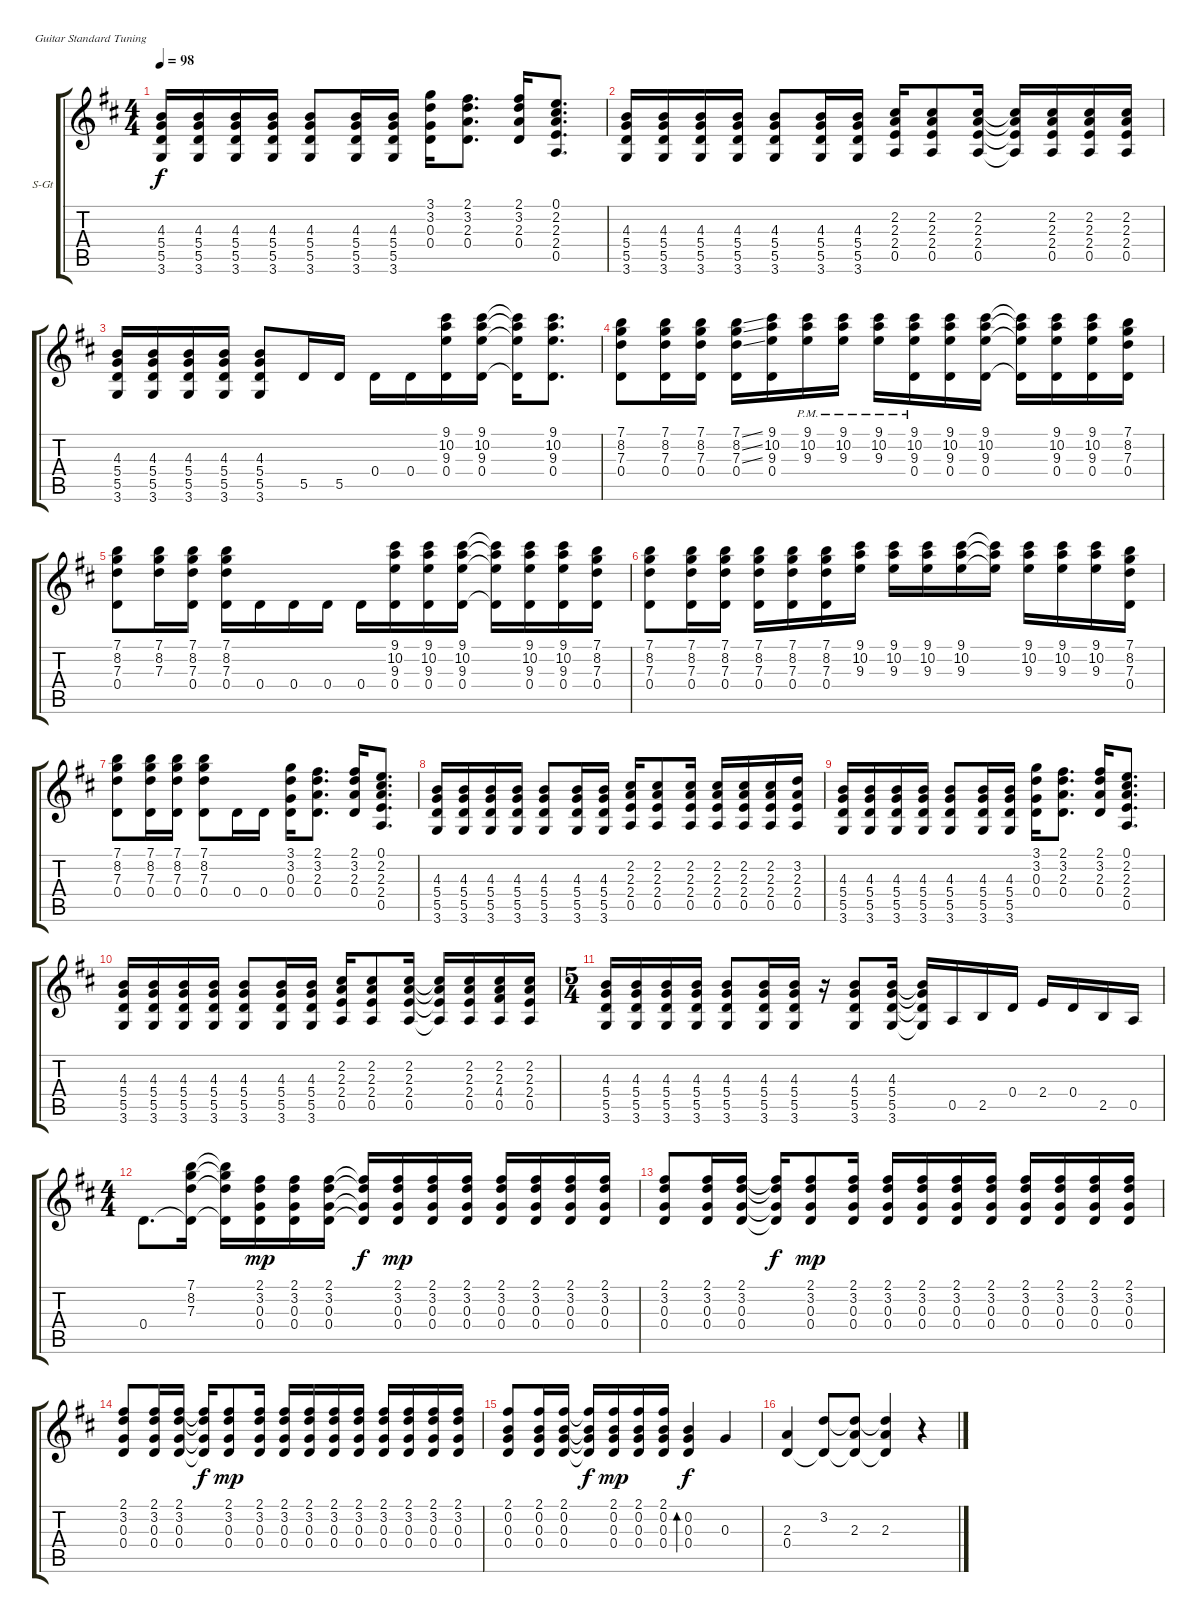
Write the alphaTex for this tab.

\bracketExtendMode groupsimilarinstruments
\firstSystemTrackNameOrientation horizontal
\otherSystemsTrackNameOrientation horizontal
\track ("Acoustic Gtr 1" "S-Gt") {instrument acousticguitarsteel}
\staff {score tabs}
\tuning (E4 B3 G3 D3 A2 E2)
\ts (4 4)
\tempo 98
\clef g2
\ks d
(4.3 5.4 5.5 3.6).16{dy f} (4.3 5.4 5.5 3.6).16 (4.3 5.4 5.5 3.6).16 (4.3 5.4 5.5 3.6).16 (4.3 5.4 5.5 3.6).8 (4.3 5.4 5.5 3.6).16 (4.3 5.4 5.5 3.6).16 (3.1 3.2 0.3 0.4).16 (2.1 3.2 2.3 0.4).8{d} (2.1 3.2 2.3 0.4).16 (0.1 2.2 2.3 2.4 0.5).8{d} |
(4.3 5.4 5.5 3.6).16 (4.3 5.4 5.5 3.6).16 (4.3 5.4 5.5 3.6).16 (4.3 5.4 5.5 3.6).16 (4.3 5.4 5.5 3.6).8 (4.3 5.4 5.5 3.6).16 (4.3 5.4 5.5 3.6).16 (2.2 2.3 2.4 0.5).16 (2.2 2.3 2.4 0.5).8 (2.2 2.3 2.4 0.5).16 (2.2{t} 2.3{t} 2.4{t} 0.5{t}).16 (2.2 2.3 2.4 0.5).16 (2.2 2.3 2.4 0.5).16 (2.2 2.3 2.4 0.5).16 |
(4.3 5.4 5.5 3.6).16 (4.3 5.4 5.5 3.6).16 (4.3 5.4 5.5 3.6).16 (4.3 5.4 5.5 3.6).16 (4.3 5.4 5.5 3.6).8 5.5.16 5.5.16 0.4.16 0.4.16 (9.1 10.2 9.3 0.4).16 (9.1 10.2 9.3 0.4).16 (9.1{t} 10.2{t} 9.3{t} 0.4{t}).16 (9.1 10.2 9.3 0.4).8{d} |
(7.1 8.2 7.3 0.4).8 (7.1 8.2 7.3 0.4).16 (7.1 8.2 7.3 0.4).16 (7.1{ss} 8.2{ss} 7.3{ss} 0.4).16 (9.1 10.2 9.3 0.4).16 (9.1{pm} 10.2{pm} 9.3{pm}).16 (9.1{pm} 10.2{pm} 9.3{pm}).16 (9.1{pm} 10.2{pm} 9.3{pm}).16 (9.1{pm} 10.2{pm} 9.3{pm} 0.4).16 (9.1 10.2 9.3 0.4).16 (9.1 10.2 9.3 0.4).16 (9.1{t} 10.2{t} 9.3{t} 0.4{t}).16 (9.1 10.2 9.3 0.4).16 (9.1 10.2 9.3 0.4).16 (7.1 8.2 7.3 0.4).16 |
(7.1 8.2 7.3 0.4).8 (7.1 8.2 7.3).16 (7.1 8.2 7.3 0.4).16 (7.1 8.2 7.3 0.4).16 0.4.16 0.4.16 0.4.16 0.4.16 (9.1 10.2 9.3 0.4).16 (9.1 10.2 9.3 0.4).16 (9.1 10.2 9.3 0.4).16 (9.1{t} 10.2{t} 9.3{t} 0.4{t}).16 (9.1 10.2 9.3 0.4).16 (9.1 10.2 9.3 0.4).16 (7.1 8.2 7.3 0.4).16 |
(7.1 8.2 7.3 0.4).8 (7.1 8.2 7.3 0.4).16 (7.1 8.2 7.3 0.4).16 (7.1 8.2 7.3 0.4).16 (7.1 8.2 7.3 0.4).16 (7.1 8.2 7.3 0.4).16 (9.1 10.2 9.3).16 (9.1 10.2 9.3).16 (9.1 10.2 9.3).16 (9.1 10.2 9.3).16 (9.1{t} 10.2{t} 9.3{t}).16 (9.1 10.2 9.3).16 (9.1 10.2 9.3).16 (9.1 10.2 9.3).16 (7.1 8.2 7.3 0.4).16 |
(7.1 8.2 7.3 0.4).8 (7.1 8.2 7.3 0.4).16 (7.1 8.2 7.3 0.4).16 (7.1 8.2 7.3 0.4).8 0.4.16 0.4.16 (3.1 3.2 0.3 0.4).16 (2.1 3.2 2.3 0.4).8{d} (2.1 3.2 2.3 0.4).16 (0.1 2.2 2.3 2.4 0.5).8{d} |
(4.3 5.4 5.5 3.6).16 (4.3 5.4 5.5 3.6).16 (4.3 5.4 5.5 3.6).16 (4.3 5.4 5.5 3.6).16 (4.3 5.4 5.5 3.6).8 (4.3 5.4 5.5 3.6).16 (4.3 5.4 5.5 3.6).16 (2.2 2.3 2.4 0.5).16 (2.2 2.3 2.4 0.5).8 (2.2 2.3 2.4 0.5).16 (2.2 2.3 2.4 0.5).16 (2.2 2.3 2.4 0.5).16 (2.2 2.3 2.4 0.5).16 (3.2 2.3 2.4 0.5).16 |
(4.3 5.4 5.5 3.6).16 (4.3 5.4 5.5 3.6).16 (4.3 5.4 5.5 3.6).16 (4.3 5.4 5.5 3.6).16 (4.3 5.4 5.5 3.6).8 (4.3 5.4 5.5 3.6).16 (4.3 5.4 5.5 3.6).16 (3.1 3.2 0.3 0.4).16 (2.1 3.2 2.3 0.4).8{d} (2.1 3.2 2.3 0.4).16 (0.1 2.2 2.3 2.4 0.5).8{d} |
(4.3 5.4 5.5 3.6).16 (4.3 5.4 5.5 3.6).16 (4.3 5.4 5.5 3.6).16 (4.3 5.4 5.5 3.6).16 (4.3 5.4 5.5 3.6).8 (4.3 5.4 5.5 3.6).16 (4.3 5.4 5.5 3.6).16 (2.2 2.3 2.4 0.5).16 (2.2 2.3 2.4 0.5).8 (2.2 2.3 2.4 0.5).16 (2.2{t} 2.3{t} 2.4{t} 0.5{t}).16 (2.2 2.3 2.4 0.5).16 (2.2 2.3 4.4 0.5).16 (2.2 2.3 2.4 0.5).16 |
\ts (5 4)
(4.3 5.4 5.5 3.6).16 (4.3 5.4 5.5 3.6).16 (4.3 5.4 5.5 3.6).16 (4.3 5.4 5.5 3.6).16 (4.3 5.4 5.5 3.6).8 (4.3 5.4 5.5 3.6).16 (4.3 5.4 5.5 3.6).16 r.16 (4.3 5.4 5.5 3.6).8 (4.3 5.4 5.5 3.6).16 (4.3{t} 5.4{t} 5.5{t} 3.6{t}).16 0.5.16 2.5.16 0.4.16 2.4.16 0.4.16 2.5.16 0.5.16 |
\ts (4 4)
0.4.8{d} (7.1 8.2 7.3 0.4{t}).16 (7.1{t} 8.2{t} 7.3{t} 0.4{t}).16 (2.1 3.2 0.3 0.4).16{dy mp} (2.1 3.2 0.3 0.4).16 (2.1 3.2 0.3 0.4).16 (2.1{t} 3.2{t} 0.3{t} 0.4{t}).16{dy f} (2.1 3.2 0.3 0.4).16{dy mp} (2.1 3.2 0.3 0.4).16 (2.1 3.2 0.3 0.4).16 (2.1 3.2 0.3 0.4).16 (2.1 3.2 0.3 0.4).16 (2.1 3.2 0.3 0.4).16 (2.1 3.2 0.3 0.4).16 |
(2.1 3.2 0.3 0.4).8 (2.1 3.2 0.3 0.4).16 (2.1 3.2 0.3 0.4).16 (2.1{t} 3.2{t} 0.3{t} 0.4{t}).16{dy f} (2.1 3.2 0.3 0.4).8{dy mp} (2.1 3.2 0.3 0.4).16 (2.1 3.2 0.3 0.4).16 (2.1 3.2 0.3 0.4).16 (2.1 3.2 0.3 0.4).16 (2.1 3.2 0.3 0.4).16 (2.1 3.2 0.3 0.4).16 (2.1 3.2 0.3 0.4).16 (2.1 3.2 0.3 0.4).16 (2.1 3.2 0.3 0.4).16 |
(2.1 3.2 0.3 0.4).8 (2.1 3.2 0.3 0.4).16 (2.1 3.2 0.3 0.4).16 (2.1{t} 3.2{t} 0.3{t} 0.4{t}).16{dy f} (2.1 3.2 0.3 0.4).8{dy mp} (2.1 3.2 0.3 0.4).16 (2.1 3.2 0.3 0.4).16 (2.1 3.2 0.3 0.4).16 (2.1 3.2 0.3 0.4).16 (2.1 3.2 0.3 0.4).16 (2.1 3.2 0.3 0.4).16 (2.1 3.2 0.3 0.4).16 (2.1 3.2 0.3 0.4).16 (2.1 3.2 0.3 0.4).16 |
(2.1 0.2 0.3 0.4).8 (2.1 0.2 0.3 0.4).16 (2.1 0.2 0.3 0.4).16 (2.1{t} 0.2{t} 0.3{t} 0.4{t}).16{dy f} (2.1 0.2 0.3 0.4).16{dy mp} (2.1 0.2 0.3 0.4).16 (2.1 0.2 0.3 0.4).16 (0.2 0.3 0.4).4{bd 240 dy f} 0.3.4 |
(2.3 0.4).4 (3.2 0.4{t}).8 (2.3 0.4{t} 3.2{t}).8 (3.2{t} 2.3 0.4{t}).4 r.4
